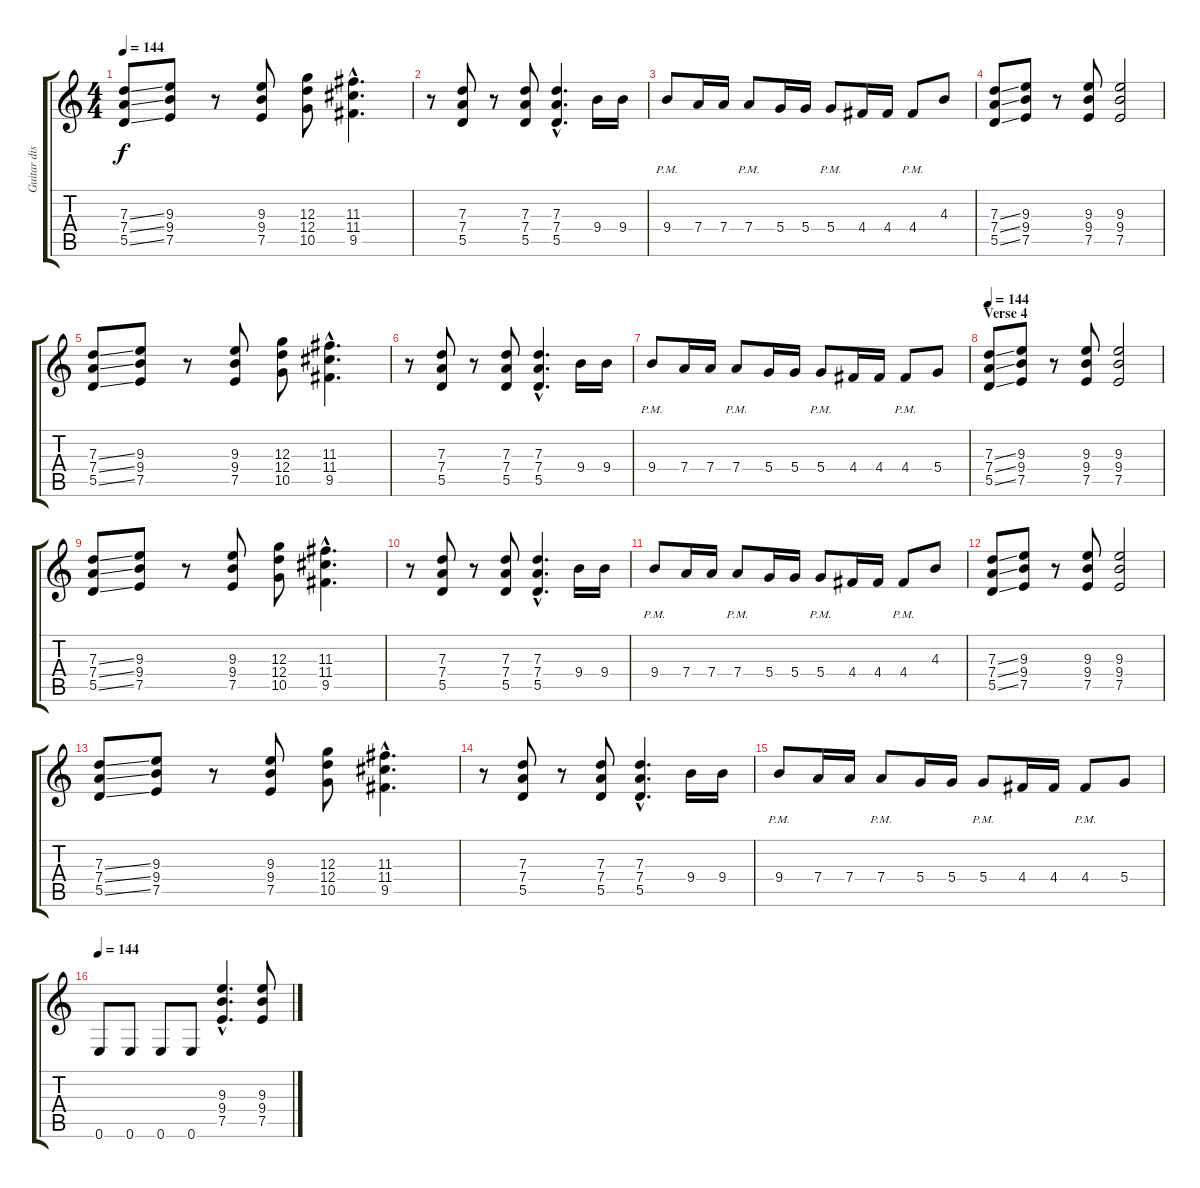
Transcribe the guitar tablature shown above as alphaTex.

\track ("Guitar distortion 4" "Guitar dis") {instrument distortionguitar}
\staff {score tabs}
\tuning (E4 B3 G3 D3 A2 E2) {hide}
\ts (4 4)
\tempo 144
\clef g2
\ks c
(7.3{ss} 7.4{ss} 5.5{ss}).8{dy f} (9.3 9.4 7.5).8 r.8 (9.3 9.4 7.5).8 (12.3 12.4 10.5).8 (11.3{hac} 11.4{hac} 9.5{hac}).4{d} |
r.8 (7.3 7.4 5.5).8 r.8 (7.3 7.4 5.5).8 (7.3{hac} 7.4{hac} 5.5{hac}).4{d} 9.4.16 9.4.16 |
9.4{pm}.8 7.4.16 7.4.16 7.4{pm}.8 5.4.16 5.4.16 5.4{pm}.8 4.4.16 4.4.16 4.4{pm}.8 4.3.8 |
(7.3{ss} 7.4{ss} 5.5{ss}).8 (9.3 9.4 7.5).8 r.8 (9.3 9.4 7.5).8 (9.3 9.4 7.5).2 |
(7.3{ss} 7.4{ss} 5.5{ss}).8 (9.3 9.4 7.5).8 r.8 (9.3 9.4 7.5).8 (12.3 12.4 10.5).8 (11.3{hac} 11.4{hac} 9.5{hac}).4{d} |
r.8 (7.3 7.4 5.5).8 r.8 (7.3 7.4 5.5).8 (7.3{hac} 7.4{hac} 5.5{hac}).4{d} 9.4.16 9.4.16 |
9.4{pm}.8 7.4.16 7.4.16 7.4{pm}.8 5.4.16 5.4.16 5.4{pm}.8 4.4.16 4.4.16 4.4{pm}.8 5.4.8 |
\section ("" "Verse 4")
\tempo 144
(7.3{ss} 7.4{ss} 5.5{ss}).8 (9.3 9.4 7.5).8 r.8 (9.3 9.4 7.5).8 (9.3 9.4 7.5).2 |
(7.3{ss} 7.4{ss} 5.5{ss}).8 (9.3 9.4 7.5).8 r.8 (9.3 9.4 7.5).8 (12.3 12.4 10.5).8 (11.3{hac} 11.4{hac} 9.5{hac}).4{d} |
r.8 (7.3 7.4 5.5).8 r.8 (7.3 7.4 5.5).8 (7.3{hac} 7.4{hac} 5.5{hac}).4{d} 9.4.16 9.4.16 |
9.4{pm}.8 7.4.16 7.4.16 7.4{pm}.8 5.4.16 5.4.16 5.4{pm}.8 4.4.16 4.4.16 4.4{pm}.8 4.3.8 |
(7.3{ss} 7.4{ss} 5.5{ss}).8 (9.3 9.4 7.5).8 r.8 (9.3 9.4 7.5).8 (9.3 9.4 7.5).2 |
(7.3{ss} 7.4{ss} 5.5{ss}).8 (9.3 9.4 7.5).8 r.8 (9.3 9.4 7.5).8 (12.3 12.4 10.5).8 (11.3{hac} 11.4{hac} 9.5{hac}).4{d} |
r.8 (7.3 7.4 5.5).8 r.8 (7.3 7.4 5.5).8 (7.3{hac} 7.4{hac} 5.5{hac}).4{d} 9.4.16 9.4.16 |
9.4{pm}.8 7.4.16 7.4.16 7.4{pm}.8 5.4.16 5.4.16 5.4{pm}.8 4.4.16 4.4.16 4.4{pm}.8 5.4.8 |
\tempo 144
0.6.8 0.6.8 0.6.8 0.6.8 (9.3{hac} 9.4{hac} 7.5{hac}).4{d} (9.3 9.4 7.5).8
